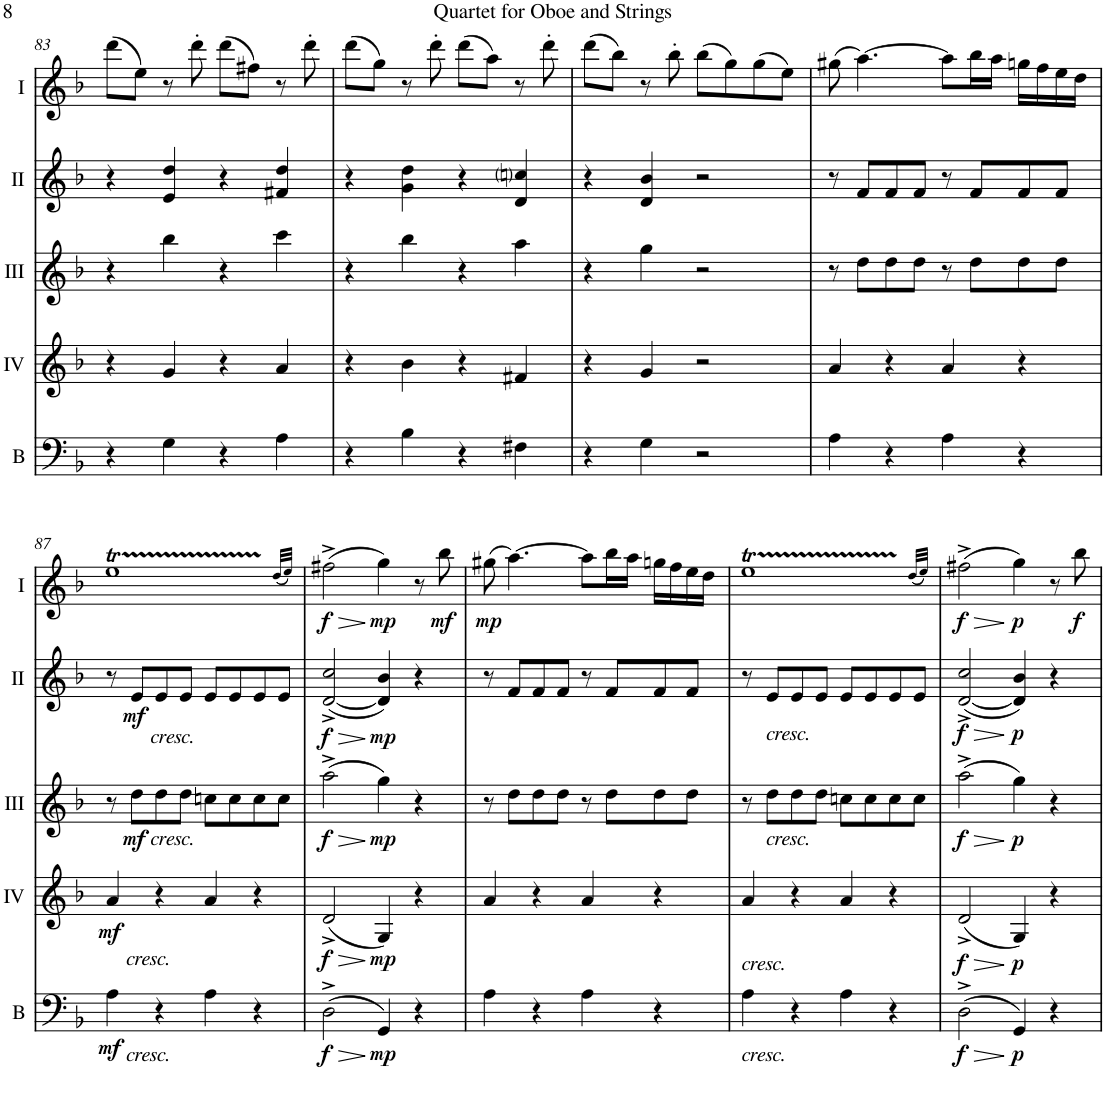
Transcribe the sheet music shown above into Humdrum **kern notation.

**kern	**dynam	**kern	**dynam	**kern	**dynam	**kern	**dynam	**kern	**dynam
*part5	*part5	*part4	*part4	*part3	*part3	*part2	*part2	*part1	*part1
*staff5	*staff5	*staff4	*staff4	*staff3	*staff3	*staff2	*staff2	*staff1	*staff1
*I"Bass	*	*I"Acc. 4	*	*I"Acc. 3	*	*I"Acc. 2	*	*I"Acc. 1	*
*I'B	*	*	*	*	*	*	*	*	*
!!LO:PB:g=z
*clefF4	*	*clefG2	*	*clefG2	*	*clefG2	*	*clefG2	*
*Trd7c12	*	*Trd7c12	*	*Trd7c12	*	*	*	*	*
*k[b-]	*	*k[b-]	*	*k[b-]	*	*k[b-]	*	*k[b-]	*
*M4/4	*	*M4/4	*	*M4/4	*	*M4/4	*	*M4/4	*
*met(c)	*	*met(c)	*	*met(c)	*	*met(c)	*	*met(c)	*
=83	=83	=83	=83	=83	=83	=83	=83	=83	=83
4r	.	4r	.	4r	.	4r	.	(8ddd\L	.
.	.	.	.	.	.	.	.	8ee\J)	.
4G\	.	4g/	.	4bb-\	.	4e/ 4dd/	.	8r	.
.	.	.	.	.	.	.	.	8ddd'\	.
4r	.	4r	.	4r	.	4r	.	(8ddd\L	.
.	.	.	.	.	.	.	.	8ff#X\J)	.
4A\	.	4a/	.	4ccc\	.	4f#X/ 4dd/	.	8r	.
.	.	.	.	.	.	.	.	8ddd'\	.
=84	=84	=84	=84	=84	=84	=84	=84	=84	=84
4r	.	4r	.	4r	.	4r	.	(8ddd\L	.
.	.	.	.	.	.	.	.	8gg\J)	.
4B-\	.	4b-\	.	4bb-\	.	4g\ 4dd\	.	8r	.
.	.	.	.	.	.	.	.	8ddd'\	.
4r	.	4r	.	4r	.	4r	.	(8ddd\L	.
.	.	.	.	.	.	.	.	8aa\J)	.
4F#X\	.	4f#X/	.	4aa\	.	4d/ 4ccni/	.	8r	.
.	.	.	.	.	.	.	.	8ddd'\	.
=85	=85	=85	=85	=85	=85	=85	=85	=85	=85
4r	.	4r	.	4r	.	4r	.	(8ddd\L	.
.	.	.	.	.	.	.	.	8bb-\J)	.
4G\	.	4g/	.	4gg\	.	4d/ 4b-/	.	8r	.
.	.	.	.	.	.	.	.	8bb-'\	.
2r	.	2r	.	2r	.	2r	.	(8bb-\L	.
.	.	.	.	.	.	.	.	8gg\)	.
.	.	.	.	.	.	.	.	(8gg\	.
.	.	.	.	.	.	.	.	8ee\J)	.
=86	=86	=86	=86	=86	=86	=86	=86	=86	=86
4A\	.	4a/	.	8r	.	8r	.	(8gg#X\	.
.	.	.	.	8dd\L	.	8f/L	.	[4.aa\)	.
4r	.	4r	.	8dd\	.	8f/	.	.	.
.	.	.	.	8dd\J	.	8f/J	.	.	.
4A\	.	4a/	.	8r	.	8r	.	8aa\L]	.
.	.	.	.	8dd\L	.	8f/L	.	16bb-\L	.
.	.	.	.	.	.	.	.	16aa\JJ	.
4r	.	4r	.	8dd\	.	8f/	.	16ggn\LL	.
.	.	.	.	.	.	.	.	16ff\	.
.	.	.	.	8dd\J	.	8f/J	.	16ee\	.
.	.	.	.	.	.	.	.	16dd\JJ	.
!!LO:LB:g=z
=87	=87	=87	=87	=87	=87	=87	=87	=87	=87
!	!	!LO:TX:b:i:t=cresc.	!	!	!	!	!	!	!
!LO:TX:b:i:t=cresc.	!	!	!	!	!	!	!	!	!
!	!LO:DY:b	!	!LO:DY:b	!	!	!	!	!	!
4A\	mf	4a/	mf	8r	.	8r	.	1eet	.
!	!	!	!	!	!	!LO:TX:b:i:t=cresc.	!	!	!
!	!	!	!	!LO:TX:b:i:t=cresc.	!	!	!	!	!
!	!	!	!	!	!LO:DY:b	!	!LO:DY:b	!	!
.	.	.	.	8dd\L	mf	8e/L	mf	.	.
4r	.	4r	.	8dd\	.	8e/	.	.	.
.	.	.	.	8dd\J	.	8e/J	.	.	.
4A\	.	4a/	.	8ccn\L	.	8e/L	.	.	.
.	.	.	.	8cc\	.	8e/	.	.	.
4r	.	4r	.	8cc\	.	8e/	.	.	.
.	.	.	.	8cc\J	.	8e/J	.	.	.
.	.	.	.	.	.	.	.	(32qdd/LLL	.
.	.	.	.	.	.	.	.	32qee/JJJ)	.
=88	=88	=88	=88	=88	=88	=88	=88	=88	=88
!	!LO:HP:b	!	!LO:HP:b	!	!LO:HP:b	!	!LO:HP:b	!	!LO:HP:b
!	!LO:DY:n=1:b	!	!LO:DY:n=1:b	!	!LO:DY:n=1:b	!	!LO:DY:n=1:b	!	!LO:DY:n=1:b
(2D^\	> f	(2d^/	> f	(2aa^\	> f	([2d/^ 2cc/^	> f	(2ff#X^\	> f
!	!LO:DY:n=2:b	!	!LO:DY:n=2:b	!	!LO:DY:n=2:b	!	!LO:DY:n=2:b	!	!LO:DY:n=2:b
4GG/)	] mp	4G/)	] mp	4gg\)	] mp	4d/] 4b-/)	] mp	4gg\)	] mp
4r	.	4r	.	4r	.	4r	.	8r	.
!	!	!	!	!	!	!	!	!	!LO:DY:n=3:b
.	.	.	.	.	.	.	.	8bb-\	mf
=89	=89	=89	=89	=89	=89	=89	=89	=89	=89
!	!	!	!	!	!	!	!	!	!LO:DY:b
4A\	.	4a/	.	8r	.	8r	.	(8gg#X\	mp
.	.	.	.	8dd\L	.	8f/L	.	[4.aa\)	.
4r	.	4r	.	8dd\	.	8f/	.	.	.
.	.	.	.	8dd\J	.	8f/J	.	.	.
4A\	.	4a/	.	8r	.	8r	.	8aa\L]	.
.	.	.	.	8dd\L	.	8f/L	.	16bb-\L	.
.	.	.	.	.	.	.	.	16aa\JJ	.
4r	.	4r	.	8dd\	.	8f/	.	16ggn\LL	.
.	.	.	.	.	.	.	.	16ff\	.
.	.	.	.	8dd\J	.	8f/J	.	16ee\	.
.	.	.	.	.	.	.	.	16dd\JJ	.
=90	=90	=90	=90	=90	=90	=90	=90	=90	=90
!	!	!LO:TX:b:i:t=cresc.	!	!	!	!	!	!	!
!LO:TX:b:i:t=cresc.	!	!	!	!	!	!	!	!	!
4A\	.	4a/	.	8r	.	8r	.	1eet	.
!	!	!	!	!	!	!LO:TX:b:i:t=cresc.	!	!	!
!	!	!	!	!LO:TX:b:i:t=cresc.	!	!	!	!	!
.	.	.	.	8dd\L	.	8e/L	.	.	.
4r	.	4r	.	8dd\	.	8e/	.	.	.
.	.	.	.	8dd\J	.	8e/J	.	.	.
4A\	.	4a/	.	8ccn\L	.	8e/L	.	.	.
.	.	.	.	8cc\	.	8e/	.	.	.
4r	.	4r	.	8cc\	.	8e/	.	.	.
.	.	.	.	8cc\J	.	8e/J	.	.	.
.	.	.	.	.	.	.	.	(32qdd/LLL	.
.	.	.	.	.	.	.	.	32qee/JJJ)	.
=91	=91	=91	=91	=91	=91	=91	=91	=91	=91
!	!LO:HP:b	!	!LO:HP:b	!	!LO:HP:b	!	!LO:HP:b	!	!LO:HP:b
!	!LO:DY:n=1:b	!	!LO:DY:n=1:b	!	!LO:DY:n=1:b	!	!LO:DY:n=1:b	!	!LO:DY:n=1:b
(2D^\	> f	(2d^/	> f	(2aa^\	> f	([2d/^ 2cc/^	> f	(2ff#X^\	> f
!	!LO:DY:n=2:b	!	!LO:DY:n=2:b	!	!LO:DY:n=2:b	!	!LO:DY:n=2:b	!	!LO:DY:n=2:b
4GG/)	] p	4G/)	] p	4gg\)	] p	4d/] 4b-/)	] p	4gg\)	] p
4r	.	4r	.	4r	.	4r	.	8r	.
!	!	!	!	!	!	!	!	!	!LO:DY:n=3:b
.	.	.	.	.	.	.	.	8bb-\	f
=	=	=	=	=	=	=	=	=	=
*-	*-	*-	*-	*-	*-	*-	*-	*-	*-
